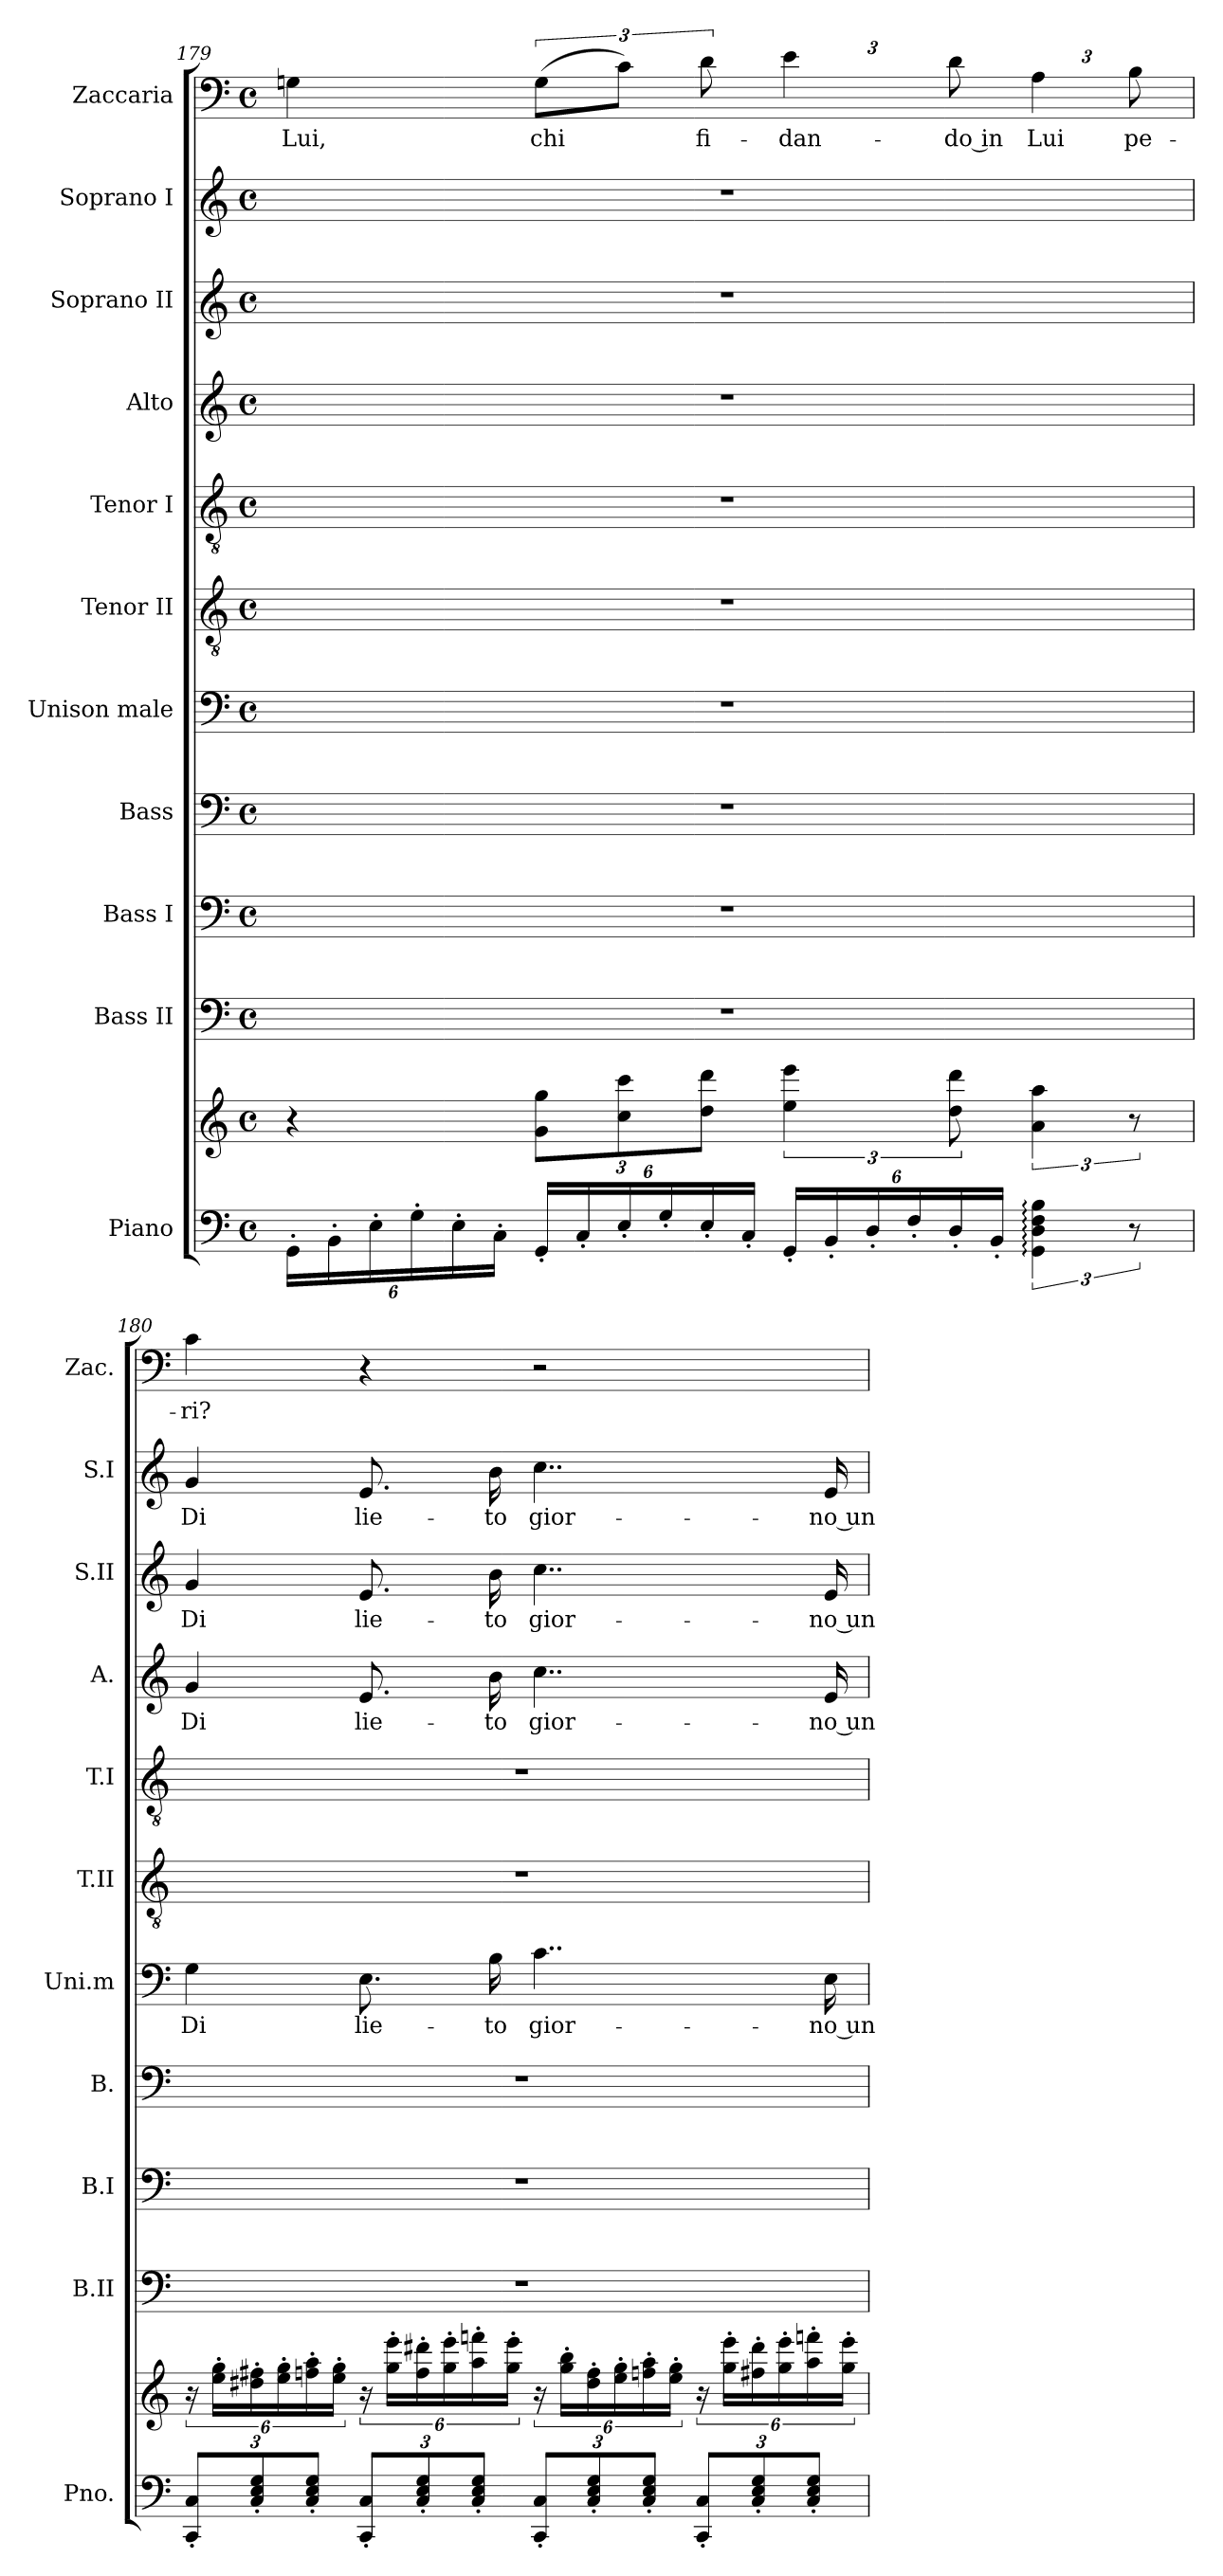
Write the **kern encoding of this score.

**kern	**kern	**kern	**kern	**kern	**kern	**text	**kern	**kern	**kern	**text	**kern	**text	**kern	**text	**kern	**text
*part11	*part11	*part10	*part9	*part8	*part7	*part7	*part6	*part5	*part4	*part4	*part3	*part3	*part2	*part2	*part1	*part1
*staff12	*staff11	*staff10	*staff9	*staff8	*staff7	*staff7	*staff6	*staff5	*staff4	*staff4	*staff3	*staff3	*staff2	*staff2	*staff1	*staff1
*I"Piano	*	*I"Bass II	*I"Bass I	*I"Bass	*I"Unison male	*	*I"Tenor II	*I"Tenor I	*I"Alto	*	*I"Soprano II	*	*I"Soprano I	*	*I"Zaccaria	*
*I'Pno.	*	*I'B.II	*I'B.I	*I'B.	*I'Uni.m	*	*I'T.II	*I'T.I	*I'A.	*	*I'S.II	*	*I'S.I	*	*I'Zac.	*
!!LO:LB:g=z
*clefF4	*clefG2	*clefF4	*clefF4	*clefF4	*clefF4	*	*clefGv2	*clefGv2	*clefG2	*	*clefG2	*	*clefG2	*	*clefF4	*
*k[]	*k[]	*k[]	*k[]	*k[]	*k[]	*	*k[]	*k[]	*k[]	*	*k[]	*	*k[]	*	*k[]	*
*M4/4	*M4/4	*M4/4	*M4/4	*M4/4	*M4/4	*	*M4/4	*M4/4	*M4/4	*	*M4/4	*	*M4/4	*	*M4/4	*
*met(c)	*met(c)	*met(c)	*met(c)	*met(c)	*met(c)	*	*met(c)	*met(c)	*met(c)	*	*met(c)	*	*met(c)	*	*met(c)	*
*Xbrackettup	*	*	*	*	*	*	*	*	*	*	*	*	*	*	*	*
=179	=179	=179	=179	=179	=179	=179	=179	=179	=179	=179	=179	=179	=179	=179	=179	=179
!	!	!	!	!	!	!	!	!	!	!	!	!	!	!	!	!LO:LY:b
24GG'\LL	4r	1r	1r	1r	1r	.	1r	1r	1r	.	1r	.	1r	.	4Gn\	Lui,
24BB'\	.	.	.	.	.	.	.	.	.	.	.	.	.	.	.	.
24E'\	.	.	.	.	.	.	.	.	.	.	.	.	.	.	.	.
24G'\	.	.	.	.	.	.	.	.	.	.	.	.	.	.	.	.
24E'\	.	.	.	.	.	.	.	.	.	.	.	.	.	.	.	.
24C'\JJ	.	.	.	.	.	.	.	.	.	.	.	.	.	.	.	.
*	*Xbrackettup	*	*	*	*	*	*	*	*	*	*	*	*	*	*	*
!	!	!	!	!	!	!	!	!	!	!	!	!	!	!	!	!LO:LY:b
24GG'/LL	12g\ 12gg\L	.	.	.	.	.	.	.	.	.	.	.	.	.	(>12G\L	chi
24C'/	.	.	.	.	.	.	.	.	.	.	.	.	.	.	.	.
24E'/	12cc\ 12ccc\	.	.	.	.	.	.	.	.	.	.	.	.	.	12c\J)	.
24G'/	.	.	.	.	.	.	.	.	.	.	.	.	.	.	.	.
!	!	!	!	!	!	!	!	!	!	!	!	!	!	!	!	!LO:LY:b
24E'/	12dd\ 12ddd\J	.	.	.	.	.	.	.	.	.	.	.	.	.	12d\	fi-
24C'/JJ	.	.	.	.	.	.	.	.	.	.	.	.	.	.	.	.
*	*brackettup	*	*	*	*	*	*	*	*	*	*	*	*	*	*Xbrackettup	*
!	!	!	!	!	!	!	!	!	!	!	!	!	!	!	!	!LO:LY:b
24GG'/LL	6ee\ 6eee\	.	.	.	.	.	.	.	.	.	.	.	.	.	6e\	-dan-
24BB'/	.	.	.	.	.	.	.	.	.	.	.	.	.	.	.	.
24D'/	.	.	.	.	.	.	.	.	.	.	.	.	.	.	.	.
24F'/	.	.	.	.	.	.	.	.	.	.	.	.	.	.	.	.
!	!	!	!	!	!	!	!	!	!	!	!	!	!	!	!	!LO:LY:b
24D'/	12dd\ 12ddd\	.	.	.	.	.	.	.	.	.	.	.	.	.	12d\	do in
24BB'/JJ	.	.	.	.	.	.	.	.	.	.	.	.	.	.	.	.
*brackettup	*	*	*	*	*	*	*	*	*	*	*	*	*	*	*	*
!	!	!	!	!	!	!	!	!	!	!	!	!	!	!	!	!LO:LY:b
6GG\: 6D\: 6F\: 6B\:	6a\ 6aa\	.	.	.	.	.	.	.	.	.	.	.	.	.	6A\	Lui
!	!	!	!	!	!	!	!	!	!	!	!	!	!	!	!	!LO:LY:b
12r	12r	.	.	.	.	.	.	.	.	.	.	.	.	.	12B\	pe-
=180	=180	=180	=180	=180	=180	=180	=180	=180	=180	=180	=180	=180	=180	=180	=180	=180
*Xbrackettup	*	*	*	*	*	*	*	*	*	*	*	*	*	*	*	*
!	!	!	!	!	!	!LO:LY:b	!	!	!	!LO:LY:b	!	!LO:LY:b	!	!LO:LY:b	!	!LO:LY:b
12CC/' 12C/'L	24r	1r	1r	1r	4G\	Di	1r	1r	4g/	Di	4g/	Di	4g/	Di	4c\	-ri?
.	24ee\' 24gg\'LL	.	.	.	.	.	.	.	.	.	.	.	.	.	.	.
12C/' 12E/' 12G/'	24dd#X\' 24ff#X\'	.	.	.	.	.	.	.	.	.	.	.	.	.	.	.
*	*Xbrackettup	*	*	*	*	*	*	*	*	*	*	*	*	*	*	*
.	24ee\' 24gg\'	.	.	.	.	.	.	.	.	.	.	.	.	.	.	.
12C/' 12E/' 12G/'J	24ffn\' 24aa\'	.	.	.	.	.	.	.	.	.	.	.	.	.	.	.
.	24ee\' 24gg\'JJ	.	.	.	.	.	.	.	.	.	.	.	.	.	.	.
*	*brackettup	*	*	*	*	*	*	*	*	*	*	*	*	*	*	*
!	!	!	!	!	!	!LO:LY:b	!	!	!	!LO:LY:b	!	!LO:LY:b	!	!LO:LY:b	!	!
12CC/' 12C/'L	24r	.	.	.	8.E\	lie-	.	.	8.e/	lie-	8.e/	lie-	8.e/	lie-	4r	.
.	24gg\' 24eee\'LL	.	.	.	.	.	.	.	.	.	.	.	.	.	.	.
12C/' 12E/' 12G/'	24ff\' 24ddd#X\'	.	.	.	.	.	.	.	.	.	.	.	.	.	.	.
*	*Xbrackettup	*	*	*	*	*	*	*	*	*	*	*	*	*	*	*
.	24gg\' 24eee\'	.	.	.	.	.	.	.	.	.	.	.	.	.	.	.
12C/' 12E/' 12G/'J	24aa\' 24fffn\'	.	.	.	.	.	.	.	.	.	.	.	.	.	.	.
!	!	!	!	!	!	!LO:LY:b	!	!	!	!LO:LY:b	!	!LO:LY:b	!	!LO:LY:b	!	!
.	.	.	.	.	16B\	-to	.	.	16b\	-to	16b\	-to	16b\	-to	.	.
.	24gg\' 24eee\'JJ	.	.	.	.	.	.	.	.	.	.	.	.	.	.	.
*	*brackettup	*	*	*	*	*	*	*	*	*	*	*	*	*	*	*
!	!	!	!	!	!	!LO:LY:b	!	!	!	!LO:LY:b	!	!LO:LY:b	!	!LO:LY:b	!	!
12CC/' 12C/'L	24r	.	.	.	4..c\	gior-	.	.	4..cc\	gior-	4..cc\	gior-	4..cc\	gior-	2r	.
.	24gg\' 24bb\'LL	.	.	.	.	.	.	.	.	.	.	.	.	.	.	.
12C/' 12E/' 12G/'	24dd#\' 24ff\'	.	.	.	.	.	.	.	.	.	.	.	.	.	.	.
*	*Xbrackettup	*	*	*	*	*	*	*	*	*	*	*	*	*	*	*
.	24ee\' 24gg\'	.	.	.	.	.	.	.	.	.	.	.	.	.	.	.
12C/' 12E/' 12G/'J	24ffn\' 24aa\'	.	.	.	.	.	.	.	.	.	.	.	.	.	.	.
.	24ee\' 24gg\'JJ	.	.	.	.	.	.	.	.	.	.	.	.	.	.	.
*	*brackettup	*	*	*	*	*	*	*	*	*	*	*	*	*	*	*
12CC/' 12C/'L	24r	.	.	.	.	.	.	.	.	.	.	.	.	.	.	.
.	24gg\' 24eee\'LL	.	.	.	.	.	.	.	.	.	.	.	.	.	.	.
12C/' 12E/' 12G/'	24ff#X\' 24ddd#\'	.	.	.	.	.	.	.	.	.	.	.	.	.	.	.
*	*Xbrackettup	*	*	*	*	*	*	*	*	*	*	*	*	*	*	*
.	24gg\' 24eee\'	.	.	.	.	.	.	.	.	.	.	.	.	.	.	.
12C/' 12E/' 12G/'J	24aa\' 24fffn\'	.	.	.	.	.	.	.	.	.	.	.	.	.	.	.
!	!	!	!	!	!	!LO:LY:b	!	!	!	!LO:LY:b	!	!LO:LY:b	!	!LO:LY:b	!	!
.	.	.	.	.	16E\	no un	.	.	16e/	no un	16e/	no un	16e/	no un	.	.
.	24gg\' 24eee\'JJ	.	.	.	.	.	.	.	.	.	.	.	.	.	.	.
=	=	=	=	=	=	=	=	=	=	=	=	=	=	=	=	=
*-	*-	*-	*-	*-	*-	*-	*-	*-	*-	*-	*-	*-	*-	*-	*-	*-
